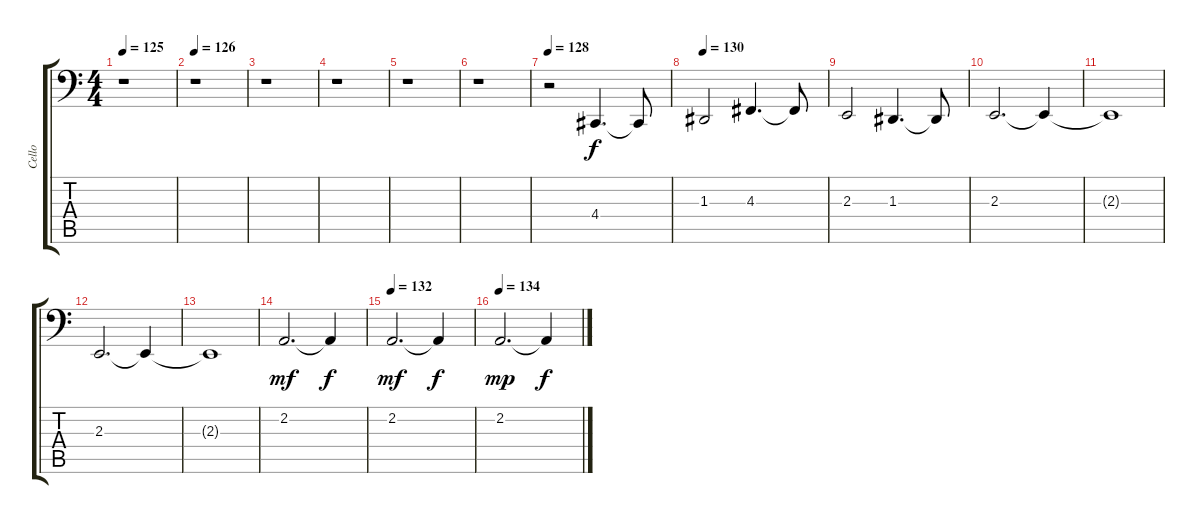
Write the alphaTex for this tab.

\track ("Cello" "Cello") {instrument cello}
\staff {score tabs}
\tuning (C3 G2 D2 A1 E1 B0) {hide}
\ts (4 4)
\tempo 125
\clef f4
\ks c
r.1{dy f} |
\tempo 126
r.1 |
r.1 |
r.1 |
r.1 |
r.1 |
\tempo 128
r.2 4.4.4{d volume 13 balance 2 instrument cello} 4.4{t}.8 |
\tempo 130
1.3.2 4.3.4{d} 4.3{t}.8 |
2.3.2 1.3.4{d} 1.3{t}.8 |
2.3.2{d} 2.3{t}.4 |
2.3{t}.1 |
2.3.2{d} 2.3{t}.4 |
2.3{t}.1 |
2.2.2{d dy mf} 2.2{t}.4{dy f} |
\tempo 132
2.2.2{d dy mf} 2.2{t}.4{dy f} |
\tempo 134
2.2.2{d dy mp} 2.2{t}.4{dy f}
